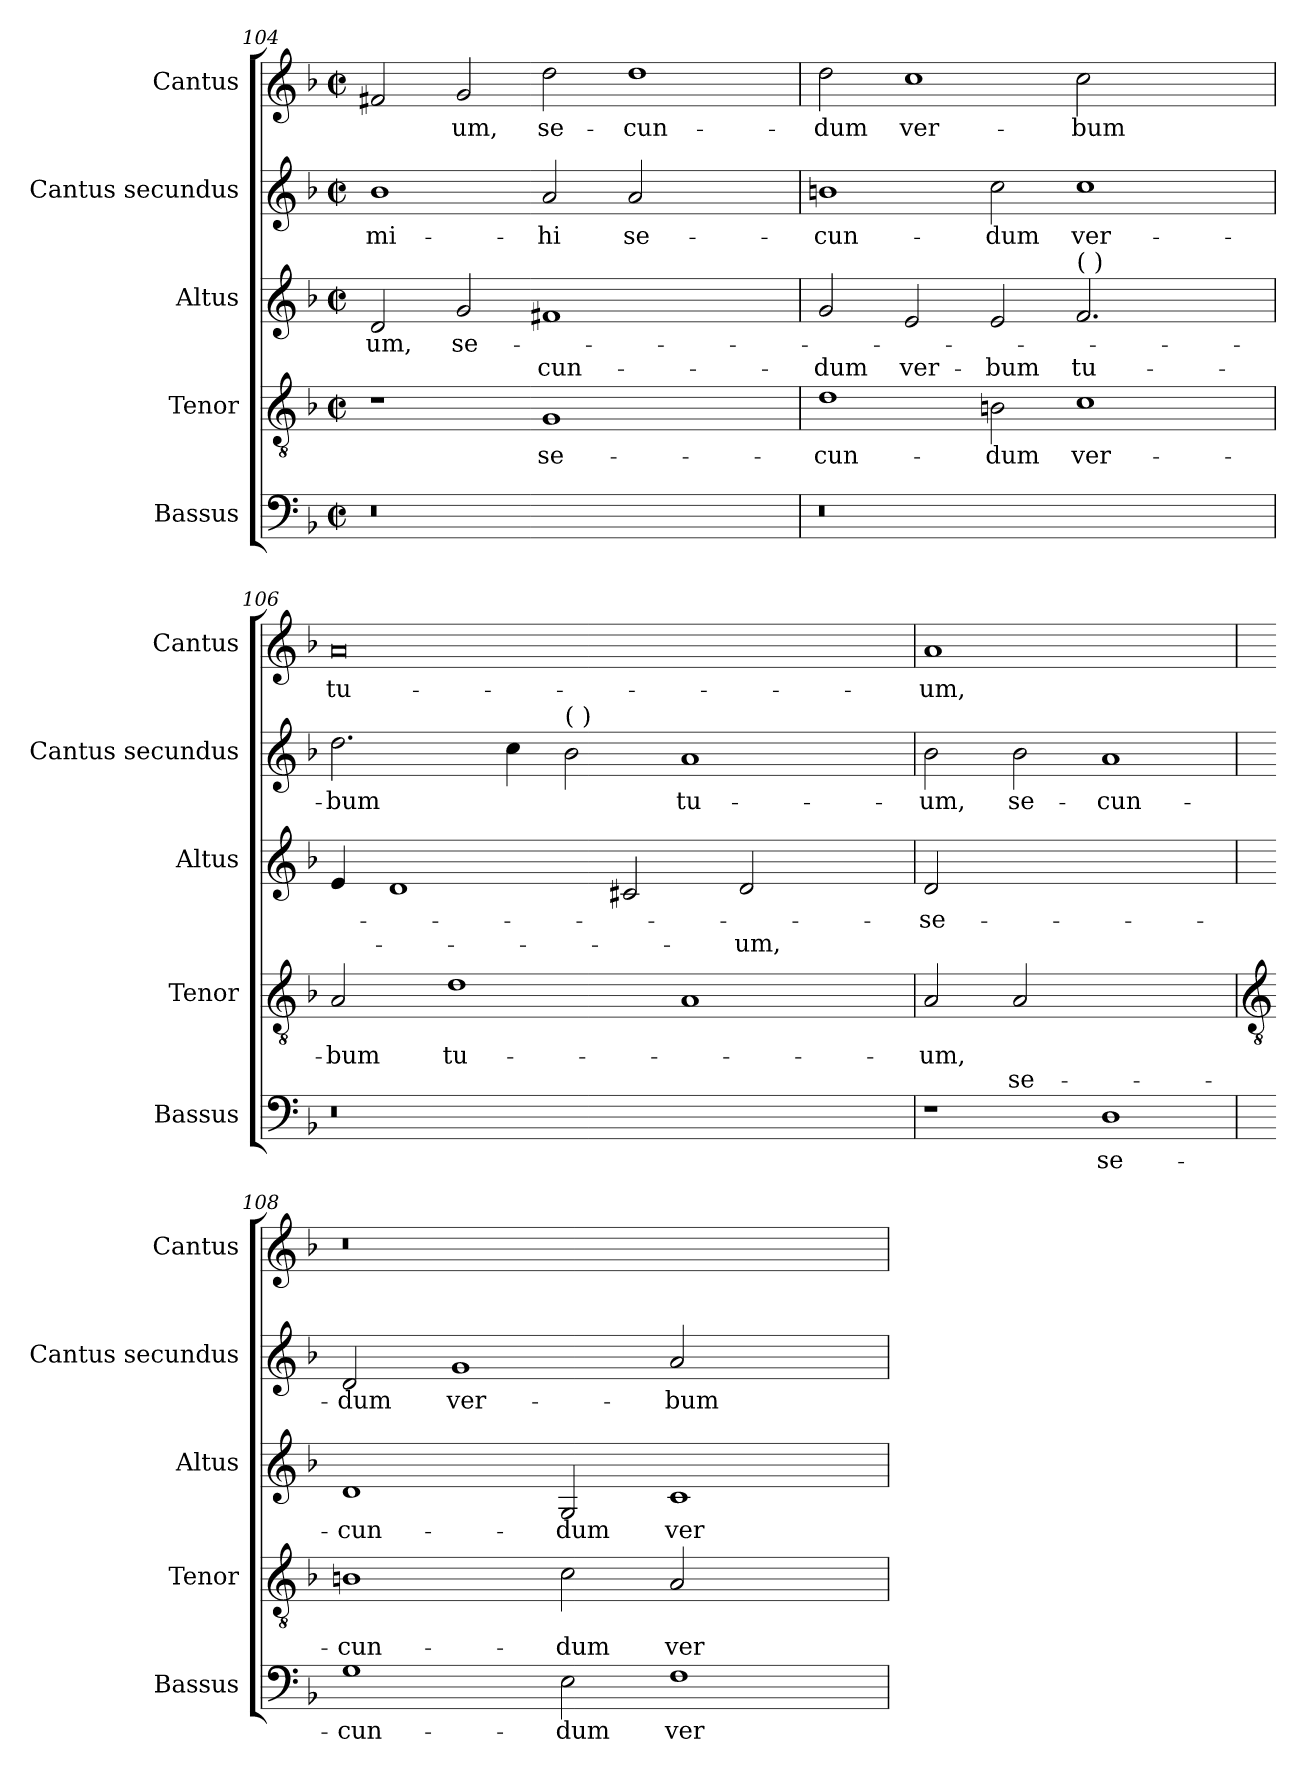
**kern	**text	**kern	**text	**text	**kern	**text	**text	**kern	**text	**kern	**text
*part5	*part5	*part4	*part4	*part4	*part3	*part3	*part3	*part2	*part2	*part1	*part1
*staff5	*staff5	*staff4	*staff4	*staff4	*staff3	*staff3	*staff3	*staff2	*staff2	*staff1	*staff1
*I"Bassus	*	*I"Tenor	*	*	*I"Altus	*	*	*I"Cantus secundus	*	*I"Cantus	*
*I'Bassus	*	*I'Tenor	*	*	*I'Altus	*	*	*I'Cantus secundus	*	*I'Cantus	*
!!LO:LB:g=z
*clefF4	*	*clefGv2	*	*	*clefG2	*	*	*clefG2	*	*clefG2	*
*k[b-]	*	*k[b-]	*	*	*k[b-]	*	*	*k[b-]	*	*k[b-]	*
*F:	*	*F:	*	*	*F:	*	*	*F:	*	*F:	*
*M4/2	*	*M4/2	*	*	*M4/2	*	*	*M4/2	*	*M4/2	*
*met(c|)	*	*met(c|)	*	*	*met(c|)	*	*	*met(c|)	*	*met(c|)	*
=104	=104	=104	=104	=104	=104	=104	=104	=104	=104	=104	=104
!	!	!	!	!	!	!LO:LY:b	!	!	!LO:LY:b	!	!
*	*	*	*	*	*	*	*	*	*	*^	*
0r	.	1r	.	.	2d	-um,	.	1b-	mi-	2f#X	1ryy	.
!	!	!	!	!	!	!LO:LY:b	!	!	!	!	!	!LO:LY:b
.	.	.	.	.	2g	se-	.	.	.	2g	.	um,
!	!	!	!LO:LY:b	!	!	!	!LO:LY:b	!	!LO:LY:b	!	!	!LO:LY:b
.	.	1G	se-	.	1f#X	.	-cun-	2a	-hi	2dd	1.ryy	se-
!	!	!	!	!	!	!	!	!	!LO:LY:b	!	!	!LO:LY:b
.	.	.	.	.	.	.	.	2a	se-	1dd	.	-cun-
2ryy	.	2ryy	.	.	2ryy	.	.	2ryy	.	.	.	.
=105	=105	=105	=105	=105	=105	=105	=105	=105	=105	=105	=105	=105
!	!	!	!LO:LY:b	!	!	!	!LO:LY:b	!	!LO:LY:b	!	!	!LO:LY:b
0r	.	1d	-cun-	.	2g	.	-dum	1bn	-cun-	2dd	2ryy	-dum
!	!	!	!	!	!	!	!LO:LY:b	!	!	!	!	!LO:LY:b
.	.	.	.	.	2e	.	ver-	.	.	1cc	0ryy	ver-
!	!	!	!LO:LY:b	!	!	!	!LO:LY:b	!	!LO:LY:b	!	!	!
.	.	2Bn	-dum	.	2e	.	-bum	2cc	-dum	.	.	.
!	!	!	!	!	!LO:TX:a:t=(  )	!	!	!	!	!	!	!
!	!	!	!LO:LY:b	!	!	!	!LO:LY:b	!	!LO:LY:b	!	!	!LO:LY:b
.	.	1c	ver-	.	2.f	.	tu-	1cc	ver-	2cc	.	-bum
2ryy	.	.	.	.	.	.	.	.	.	2ryy	.	.
.	.	.	.	.	4ryy	.	.	.	.	.	.	.
=106	=106	=106	=106	=106	=106	=106	=106	=106	=106	=106	=106	=106
!	!	!	!LO:LY:b	!	!	!	!	!	!LO:LY:b	!	!	!LO:LY:b
0r	.	2A	-bum	.	4e	.	.	2.dd	-bum	0a	2ryy	tu-
.	.	.	.	.	1d	.	.	.	.	.	.	.
!	!	!	!LO:LY:b	!	!	!	!	!	!	!	!	!
.	.	1d	tu-	.	.	.	.	.	.	.	0ryy	.
.	.	.	.	.	.	.	.	4cc	.	.	.	.
!	!	!	!	!	!	!	!	!LO:TX:a:t=(  )	!	!	!	!
.	.	.	.	.	.	.	.	2b-	.	.	.	.
.	.	.	.	.	2c#X	.	.	.	.	.	.	.
!	!	!	!	!	!	!	!	!	!LO:LY:b	!	!	!
.	.	1A	.	.	.	.	.	1a	tu-	.	.	.
!	!	!	!	!	!	!	!LO:LY:b	!	!	!	!	!
.	.	.	.	.	2d	.	-um,	.	.	.	.	.
2ryy	.	.	.	.	.	.	.	.	.	2ryy	.	.
.	.	.	.	.	4ryy	.	.	.	.	.	.	.
=107	=107	=107	=107	=107	=107	=107	=107	=107	=107	=107	=107	=107
!	!	!	!LO:LY:b	!	!	!LO:LY:b	!	!	!LO:LY:b	!	!	!LO:LY:b
1r	.	2A	-um,	.	2d	se-	.	2b-	-um,	1a	1ryy	-um,
!	!	!	!	!LO:LY:b	!	!	!	!	!LO:LY:b	!	!	!
.	.	2A	.	se-	1.ryy	.	.	2b-	se-	.	.	.
!	!LO:LY:b	!	!	!	!	!	!	!	!LO:LY:b	!	!	!
1D	se-	1ryy	.	.	.	.	.	1a	-cun-	1ryy	1ryy	.
*	*	*	*	*	*	*	*	*	*	*v	*v	*
!!LO:LB:g=z
=108	=108	=108	=108	=108	=108	=108	=108	=108	=108	=108	=108
*	*	*clefGv2	*	*	*	*	*	*	*	*	*
*	*	*	*	*	*	*	*	*	*	*^	*
!	!LO:LY:b	!	!	!LO:LY:b	!	!LO:LY:b	!	!	!LO:LY:b	!	!	!
*	*	*	*	*	*	*	*	*	*	*v	*v	*
1G	-cun-	1Bn	.	-cun-	1d	-cun-	.	2d	-dum	0r	.
!	!	!	!	!	!	!	!	!	!LO:LY:b	!	!
.	.	.	.	.	.	.	.	1g	ver-	.	.
!	!LO:LY:b	!	!	!LO:LY:b	!	!LO:LY:b	!	!	!	!	!
2E	-dum	2c	.	-dum	2G	-dum	.	.	.	.	.
!	!LO:LY:b	!	!	!LO:LY:b	!	!LO:LY:b	!	!	!LO:LY:b	!	!
1F	ver-	2A	.	ver-	1c	ver-	.	2a	-bum	.	.
.	.	2ryy	.	.	.	.	.	2ryy	.	2ryy	.
=	=	=	=	=	=	=	=	=	=	=	=
*-	*-	*-	*-	*-	*-	*-	*-	*-	*-	*-	*-
